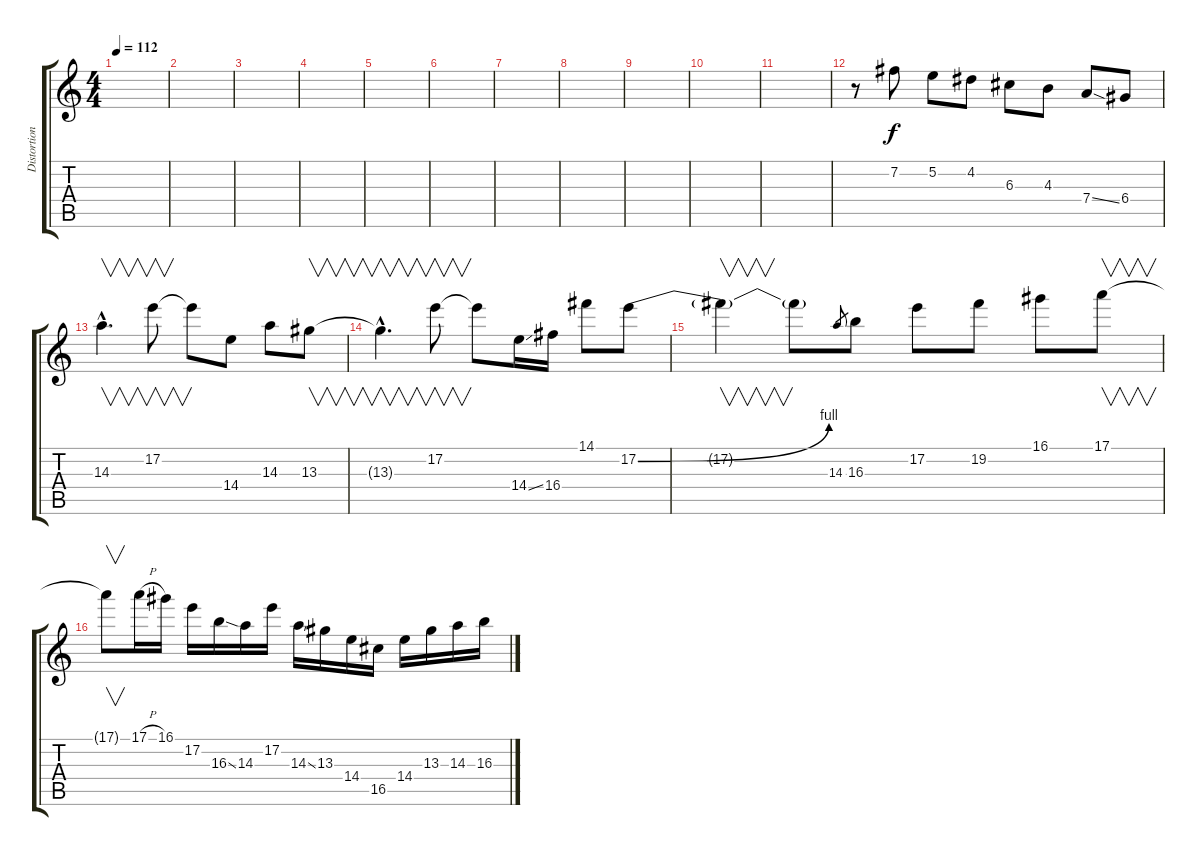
\track ("Distortion Guitar" "Distortion") {instrument distortionguitar}
\staff {score tabs}
\tuning (E4 B3 G3 D3 A2 E2) {hide}
\ts (4 4)
\tempo 112
\clef g2
\ks c
|
|
|
|
|
|
|
|
|
|
|
r.8 7.2.8 5.2.8 4.2.8 6.3.8 4.3.8 7.4{ss}.8 6.4.8 |
14.3{hac}.4{v d} 17.2.8{v} 17.2{t}.8 14.4.8 14.3.8 13.3.8{v} |
13.3{hac t}.4{v d} 17.2.8{v} 17.2{t}.8 14.4{ss}.16 16.4.16 14.1.8 17.2{be (bend 0 0 60 4)}.8 |
17.2{t}.4{v} 17.2{t}.8 14.3.8{gr} 16.3.8 17.2.8 19.2.8 16.1.8 17.1.8{v} |
17.1{t}.8{v} 17.1{h}.16 16.1.16 17.2.16 16.3{ss}.16 14.3.16 17.2.16 14.3{ss}.16 13.3.16 14.4.16 16.5.16 14.4.16 13.3.16 14.3.16 16.3.16
